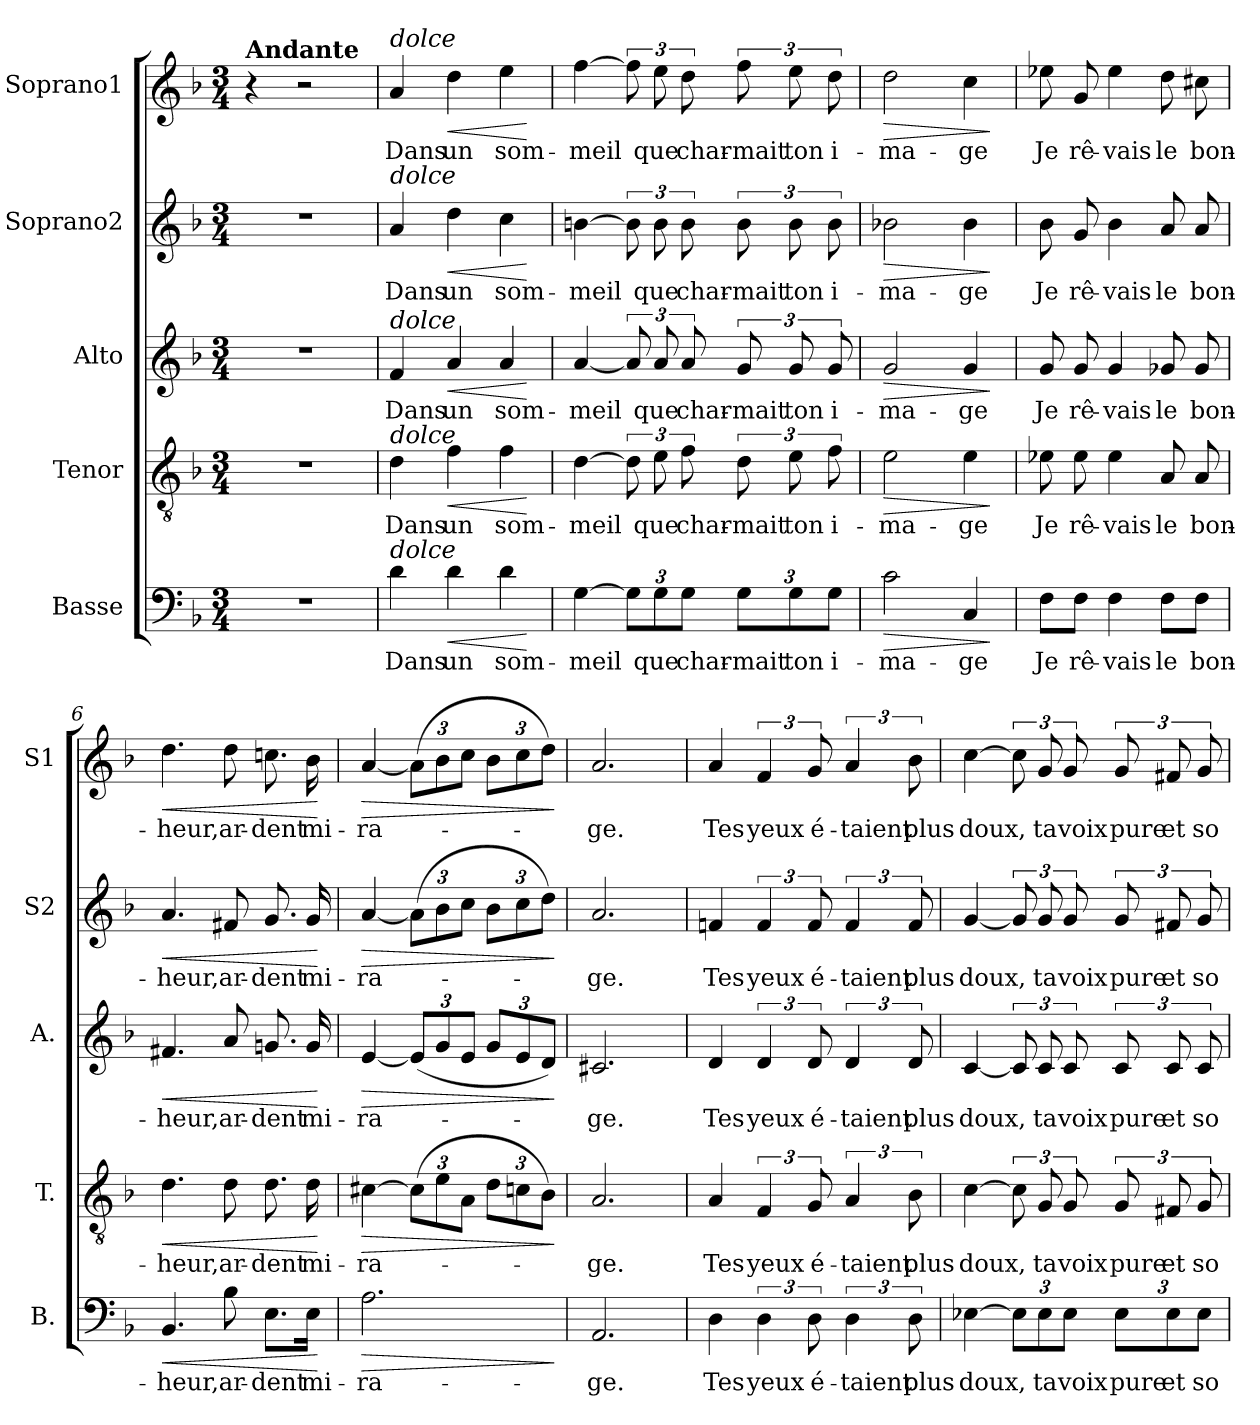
**kern	**text	**dynam	**kern	**text	**dynam	**kern	**text	**dynam	**kern	**text	**dynam	**kern	**text	**dynam
*part5	*part5	*part5	*part4	*part4	*part4	*part3	*part3	*part3	*part2	*part2	*part2	*part1	*part1	*part1
*staff5	*staff5	*staff5	*staff4	*staff4	*staff4	*staff3	*staff3	*staff3	*staff2	*staff2	*staff2	*staff1	*staff1	*staff1
*I"Basse	*	*	*I"Tenor	*	*	*I"Alto	*	*	*I"Soprano2	*	*	*I"Soprano1	*	*
*I'B.	*	*	*I'T.	*	*	*I'A.	*	*	*I'S2	*	*	*I'S1	*	*
*clefF4	*	*	*clefGv2	*	*	*clefG2	*	*	*clefG2	*	*	*clefG2	*	*
*k[b-]	*	*	*k[b-]	*	*	*k[b-]	*	*	*k[b-]	*	*	*k[b-]	*	*
*M3/4	*	*	*M3/4	*	*	*M3/4	*	*	*M3/4	*	*	*M3/4	*	*
=1	=1	=1	=1	=1	=1	=1	=1	=1	=1	=1	=1	=1	=1	=1
!	!	!	!	!	!	!	!	!	!	!	!	!LO:TX:a:B:t=Andante	!	!
2.r	.	.	2.r	.	.	2.r	.	.	2.r	.	.	4r	.	.
.	.	.	.	.	.	.	.	.	.	.	.	2r	.	.
=2	=2	=2	=2	=2	=2	=2	=2	=2	=2	=2	=2	=2	=2	=2
!	!	!	!	!	!	!	!	!	!	!	!	!LO:TX:a:i:t=dolce	!	!
!	!	!	!	!	!	!	!	!	!LO:TX:a:i:t=dolce	!	!	!	!	!
!	!	!	!	!	!	!LO:TX:a:i:t=dolce	!	!	!	!	!	!	!	!
!	!	!	!LO:TX:a:i:t=dolce	!	!	!	!	!	!	!	!	!	!	!
!LO:TX:a:i:t=dolce	!	!	!	!	!	!	!	!	!	!	!	!	!	!
!	!LO:LY:b	!	!	!LO:LY:b	!	!	!LO:LY:b	!	!	!LO:LY:b	!	!	!LO:LY:b	!
4d\	Dans	.	4d\	Dans	.	4f/	Dans	.	4a/	Dans	.	4a/	Dans	.
!	!LO:LY:b	!LO:HP:b	!	!LO:LY:b	!LO:HP:b	!	!LO:LY:b	!LO:HP:b	!	!LO:LY:b	!LO:HP:b	!	!LO:LY:b	!LO:HP:b
4d\	un	<	4f\	un	<	4a/	un	<	4dd\	un	<	4dd\	un	<
!	!LO:LY:b	!	!	!LO:LY:b	!	!	!LO:LY:b	!	!	!LO:LY:b	!	!	!LO:LY:b	!
4d\	som-	.	4f\	som-	.	4a/	som-	.	4cc\	som-	.	4ee\	som-	.
.	.	[	.	.	[	.	.	[	.	.	[	.	.	[
=3	=3	=3	=3	=3	=3	=3	=3	=3	=3	=3	=3	=3	=3	=3
!	!LO:LY:b	!	!	!LO:LY:b	!	!	!LO:LY:b	!	!	!LO:LY:b	!	!	!LO:LY:b	!
[4G\	-meil	.	[4d\	-meil	.	[4a/	-meil	.	[4bn\	-meil	.	[4ff\	-meil	.
12G\L]	.	.	12d\]	.	.	12a/]	.	.	12b\]	.	.	12ff\]	.	.
!	!LO:LY:b	!	!	!LO:LY:b	!	!	!LO:LY:b	!	!	!LO:LY:b	!	!	!LO:LY:b	!
12G\	que	.	12e\	que	.	12a/	que	.	12b\	que	.	12ee\	que	.
!	!LO:LY:b	!	!	!LO:LY:b	!	!	!LO:LY:b	!	!	!LO:LY:b	!	!	!LO:LY:b	!
12G\J	char-	.	12f\	char-	.	12a/	char-	.	12b\	char-	.	12dd\	char-	.
!	!LO:LY:b	!	!	!LO:LY:b	!	!	!LO:LY:b	!	!	!LO:LY:b	!	!	!LO:LY:b	!
12G\L	-mait	.	12d\	-mait	.	12g/	-mait	.	12b\	-mait	.	12ff\	-mait	.
!	!LO:LY:b	!	!	!LO:LY:b	!	!	!LO:LY:b	!	!	!LO:LY:b	!	!	!LO:LY:b	!
12G\	ton	.	12e\	ton	.	12g/	ton	.	12b\	ton	.	12ee\	ton	.
!	!LO:LY:b	!	!	!LO:LY:b	!	!	!LO:LY:b	!	!	!LO:LY:b	!	!	!LO:LY:b	!
12G\J	i-	.	12f\	i-	.	12g/	i-	.	12b\	i-	.	12dd\	i-	.
=4	=4	=4	=4	=4	=4	=4	=4	=4	=4	=4	=4	=4	=4	=4
!	!LO:LY:b	!LO:HP:b	!	!LO:LY:b	!LO:HP:b	!	!LO:LY:b	!LO:HP:b	!	!LO:LY:b	!LO:HP:b	!	!LO:LY:b	!LO:HP:b
2c\	-ma-	>	2e\	-ma-	>	2g/	-ma-	>	2b-X\	-ma-	>	2dd\	-ma-	>
!	!LO:LY:b	!	!	!LO:LY:b	!	!	!LO:LY:b	!	!	!LO:LY:b	!	!	!LO:LY:b	!
4C/	-ge	.	4e\	-ge	.	4g/	-ge	.	4b-\	-ge	.	4cc\	-ge	.
.	.	]	.	.	]	.	.	]	.	.	]	.	.	]
=5	=5	=5	=5	=5	=5	=5	=5	=5	=5	=5	=5	=5	=5	=5
!	!LO:LY:b	!	!	!LO:LY:b	!	!	!LO:LY:b	!	!	!LO:LY:b	!	!	!LO:LY:b	!
8F\L	Je	.	8e-X\	Je	.	8g/	Je	.	8b-\	Je	.	8ee-X\	Je	.
!	!LO:LY:b	!	!	!LO:LY:b	!	!	!LO:LY:b	!	!	!LO:LY:b	!	!	!LO:LY:b	!
8F\J	rê-	.	8e-\	rê-	.	8g/	rê-	.	8g/	rê-	.	8g/	rê-	.
!	!LO:LY:b	!	!	!LO:LY:b	!	!	!LO:LY:b	!	!	!LO:LY:b	!	!	!LO:LY:b	!
4F\	-vais	.	4e-\	-vais	.	4g/	-vais	.	4b-\	-vais	.	4ee-\	-vais	.
!	!LO:LY:b	!	!	!LO:LY:b	!	!	!LO:LY:b	!	!	!LO:LY:b	!	!	!LO:LY:b	!
8F\L	le	.	8A/	le	.	8g-X/	le	.	8a/	le	.	8dd\	le	.
!	!LO:LY:b	!	!	!LO:LY:b	!	!	!LO:LY:b	!	!	!LO:LY:b	!	!	!LO:LY:b	!
8F\J	bon-	.	8A/	bon-	.	8g-/	bon-	.	8a/	bon-	.	8cc#X\	bon-	.
=6	=6	=6	=6	=6	=6	=6	=6	=6	=6	=6	=6	=6	=6	=6
!	!LO:LY:b	!LO:HP:b	!	!LO:LY:b	!LO:HP:b	!	!LO:LY:b	!LO:HP:b	!	!LO:LY:b	!LO:HP:b	!	!LO:LY:b	!LO:HP:b
4.BB-/	-heur,	<	4.d\	-heur,	<	4.f#X/	-heur,	<	4.a/	-heur,	<	4.dd\	-heur,	<
!	!LO:LY:b	!	!	!LO:LY:b	!	!	!LO:LY:b	!	!	!LO:LY:b	!	!	!LO:LY:b	!
8B-\	ar-	.	8d\	ar-	.	8a/	ar-	.	8f#X/	ar-	.	8dd\	ar-	.
!	!LO:LY:b	!	!	!LO:LY:b	!	!	!LO:LY:b	!	!	!LO:LY:b	!	!	!LO:LY:b	!
8.E\L	-dent	.	8.d\	-dent	.	8.gn/	-dent	.	8.g/	-dent	.	8.ccn\	-dent	.
!	!LO:LY:b	!	!	!LO:LY:b	!	!	!LO:LY:b	!	!	!LO:LY:b	!	!	!LO:LY:b	!
16E\Jk	mi-	.	16d\	mi-	.	16g/	mi-	.	16g/	mi-	.	16b-\	mi-	.
.	.	[	.	.	[	.	.	[	.	.	[	.	.	[
=7	=7	=7	=7	=7	=7	=7	=7	=7	=7	=7	=7	=7	=7	=7
!	!LO:LY:b	!LO:HP:b	!	!LO:LY:b	!LO:HP:b	!	!LO:LY:b	!LO:HP:b	!	!LO:LY:b	!LO:HP:b	!	!LO:LY:b	!LO:HP:b
2.A\	-ra-	>	[4c#X\	-ra-	>	[4e/	-ra-	>	[4a/	-ra-	>	[4a/	-ra-	>
*	*	*	*Xbrackettup	*	*	*Xbrackettup	*	*	*Xbrackettup	*	*	*Xbrackettup	*	*
.	.	.	(12c#\L]	.	.	(12e/L]	.	.	(12a\L]	.	.	(12a\L]	.	.
.	.	.	12e\	.	.	12g/	.	.	12b-\	.	.	12b-\	.	.
.	.	.	12A\J	.	.	12e/J	.	.	12cc\J	.	.	12cc\J	.	.
.	.	.	12d\L	.	.	12g/L	.	.	12b-\L	.	.	12b-\L	.	.
.	.	.	12cn\	.	.	12e/	.	.	12cc\	.	.	12cc\	.	.
.	.	.	12B-\J)	.	.	12d/J)	.	.	12dd\J)	.	.	12dd\J)	.	.
.	.	]	.	.	]	.	.	]	.	.	]	.	.	]
=8	=8	=8	=8	=8	=8	=8	=8	=8	=8	=8	=8	=8	=8	=8
!	!LO:LY:b	!	!	!LO:LY:b	!	!	!LO:LY:b	!	!	!LO:LY:b	!	!	!LO:LY:b	!
2.AA/	-ge.	.	2.A/	-ge.	.	2.c#X/	-ge.	.	2.a/	-ge.	.	2.a/	-ge.	.
=9	=9	=9	=9	=9	=9	=9	=9	=9	=9	=9	=9	=9	=9	=9
!	!LO:LY:b	!	!	!LO:LY:b	!	!	!LO:LY:b	!	!	!LO:LY:b	!	!	!LO:LY:b	!
4D\	Tes	.	4A/	Tes	.	4d/	Tes	.	4fn/	Tes	.	4a/	Tes	.
!	!LO:LY:b	!	!	!	!	!	!	!	!	!	!	!	!	!
*	*	*	*brackettup	*	*	*	*	*	*	*	*	*	*	*
!	!	!	!	!LO:LY:b	!	!	!	!	!	!	!	!	!	!
*	*	*	*	*	*	*brackettup	*	*	*	*	*	*	*	*
!	!	!	!	!	!	!	!LO:LY:b	!	!	!	!	!	!	!
*	*	*	*	*	*	*	*	*	*brackettup	*	*	*	*	*
!	!	!	!	!	!	!	!	!	!	!LO:LY:b	!	!	!	!
*	*	*	*	*	*	*	*	*	*	*	*	*brackettup	*	*
!	!	!	!	!	!	!	!	!	!	!	!	!	!LO:LY:b	!
6D\	yeux	.	6F/	yeux	.	6d/	yeux	.	6f/	yeux	.	6f/	yeux	.
!	!LO:LY:b	!	!	!LO:LY:b	!	!	!LO:LY:b	!	!	!LO:LY:b	!	!	!LO:LY:b	!
12D\	é-	.	12G/	é-	.	12d/	é-	.	12f/	é-	.	12g/	é-	.
!	!LO:LY:b	!	!	!LO:LY:b	!	!	!LO:LY:b	!	!	!LO:LY:b	!	!	!LO:LY:b	!
6D\	-taient	.	6A/	-taient	.	6d/	-taient	.	6f/	-taient	.	6a/	-taient	.
!	!LO:LY:b	!	!	!LO:LY:b	!	!	!LO:LY:b	!	!	!LO:LY:b	!	!	!LO:LY:b	!
12D\	plus	.	12B-\	plus	.	12d/	plus	.	12f/	plus	.	12b-\	plus	.
=10	=10	=10	=10	=10	=10	=10	=10	=10	=10	=10	=10	=10	=10	=10
!	!LO:LY:b	!	!	!LO:LY:b	!	!	!LO:LY:b	!	!	!LO:LY:b	!	!	!LO:LY:b	!
[4E-X\	-doux,	.	[4c\	-doux,	.	[4c/	-doux,	.	[4g/	-doux,	.	[4cc\	-doux,	.
12E-\L]	.	.	12c\]	.	.	12c/]	.	.	12g/]	.	.	12cc\]	.	.
!	!LO:LY:b	!	!	!LO:LY:b	!	!	!LO:LY:b	!	!	!LO:LY:b	!	!	!LO:LY:b	!
12E-\	ta	.	12G/	ta	.	12c/	ta	.	12g/	ta	.	12g/	ta	.
!	!LO:LY:b	!	!	!LO:LY:b	!	!	!LO:LY:b	!	!	!LO:LY:b	!	!	!LO:LY:b	!
12E-\J	voix	.	12G/	voix	.	12c/	voix	.	12g/	voix	.	12g/	voix	.
!	!LO:LY:b	!	!	!LO:LY:b	!	!	!LO:LY:b	!	!	!LO:LY:b	!	!	!LO:LY:b	!
12E-\L	pure	.	12G/	pure	.	12c/	pure	.	12g/	pure	.	12g/	pure	.
!	!LO:LY:b	!	!	!LO:LY:b	!	!	!LO:LY:b	!	!	!LO:LY:b	!	!	!LO:LY:b	!
12E-\	et	.	12F#X/	et	.	12c/	et	.	12f#X/	et	.	12f#X/	et	.
!	!LO:LY:b	!	!	!LO:LY:b	!	!	!LO:LY:b	!	!	!LO:LY:b	!	!	!LO:LY:b	!
12E-\J	so-	.	12G/	so-	.	12c/	so-	.	12g/	so-	.	12g/	so-	.
=	=	=	=	=	=	=	=	=	=	=	=	=	=	=
*-	*-	*-	*-	*-	*-	*-	*-	*-	*-	*-	*-	*-	*-	*-
